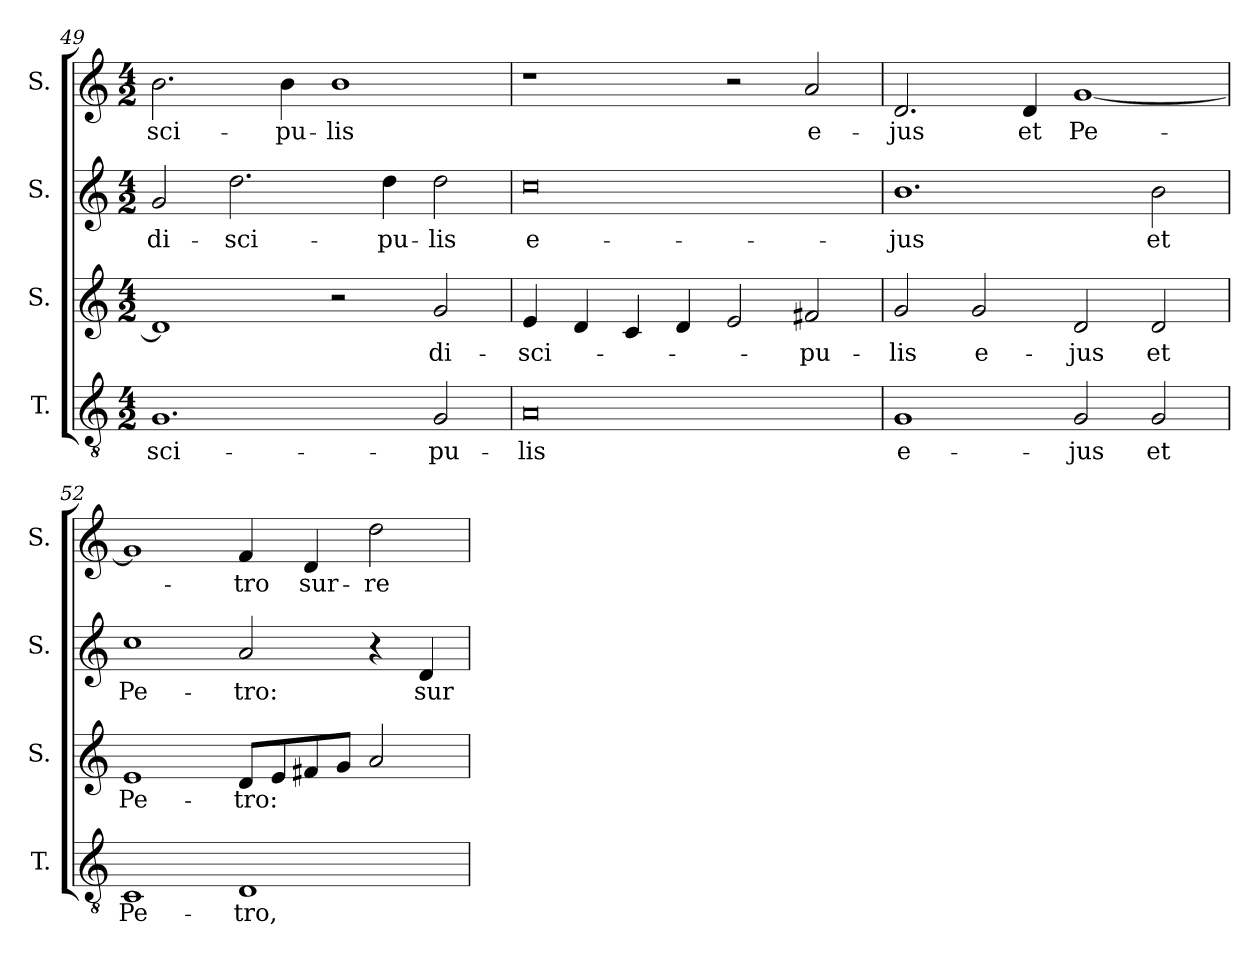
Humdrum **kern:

**kern	**text	**kern	**text	**kern	**text	**kern	**text
*part4	*part4	*part3	*part3	*part2	*part2	*part1	*part1
*staff4	*staff4	*staff3	*staff3	*staff2	*staff2	*staff1	*staff1
*I"T.	*	*I"S.	*	*I"S.	*	*I"S.	*
*I'T.	*	*I'S.	*	*I'S.	*	*I'S.	*
*clefGv2	*	*clefG2	*	*clefG2	*	*clefG2	*
*k[]	*	*k[]	*	*k[]	*	*k[]	*
*C:	*	*C:	*	*C:	*	*C:	*
*M4/2	*	*M4/2	*	*M4/2	*	*M4/2	*
=49	=49	=49	=49	=49	=49	=49	=49
!	!LO:LY:b:color=#000000	!	!	!	!	!	!
!	!	!	!	!	!LO:LY:b:color=#000000	!	!
!	!	!	!	!	!	!	!LO:LY:b:color=#000000
1.Gi	-sci-	1di]	.	2gi/	di-	2.bi\	-sci-
!	!	!	!	!	!LO:LY:b:color=#000000	!	!
.	.	.	.	2.ddi\	-sci-	.	.
!	!	!	!	!	!	!	!LO:LY:b:color=#000000
.	.	.	.	.	.	4bi\	-pu-
!	!	!	!	!	!	!	!LO:LY:b:color=#000000
.	.	2r	.	.	.	1bi	-lis
!	!	!	!	!	!LO:LY:b:color=#000000	!	!
.	.	.	.	4ddi\	-pu-	.	.
!	!LO:LY:b:color=#000000	!	!	!	!	!	!
!	!	!	!LO:LY:b:color=#000000	!	!	!	!
!	!	!	!	!	!LO:LY:b:color=#000000	!	!
2Gi/	-pu-	2gi/	di-	2ddi\	-lis	.	.
=50	=50	=50	=50	=50	=50	=50	=50
!	!LO:LY:b:color=#000000	!	!	!	!	!	!
!	!	!	!LO:LY:b:color=#000000	!	!	!	!
!	!	!	!	!	!LO:LY:b:color=#000000	!	!
0Ai	-lis	4ei/	-sci-	0cci	e-	1r	.
.	.	4di/	.	.	.	.	.
.	.	4ci/	.	.	.	.	.
.	.	4di/	.	.	.	.	.
.	.	2ei/	.	.	.	2r	.
!	!	!	!LO:LY:b:color=#000000	!	!	!	!
!	!	!	!	!	!	!	!LO:LY:b:color=#000000
.	.	2f#Xi/	-pu-	.	.	2ai/	e-
=51	=51	=51	=51	=51	=51	=51	=51
!	!LO:LY:b:color=#000000	!	!	!	!	!	!
!	!	!	!LO:LY:b:color=#000000	!	!	!	!
!	!	!	!	!	!LO:LY:b:color=#000000	!	!
!	!	!	!	!	!	!	!LO:LY:b:color=#000000
1Gi	e-	2gi/	-lis	1.bi	-jus	2.di/	-jus
!	!	!	!LO:LY:b:color=#000000	!	!	!	!
.	.	2gi/	e-	.	.	.	.
!	!	!	!	!	!	!	!LO:LY:b:color=#000000
.	.	.	.	.	.	4di/	et
!	!LO:LY:b:color=#000000	!	!	!	!	!	!
!	!	!	!LO:LY:b:color=#000000	!	!	!	!
!	!	!	!	!	!	!	!LO:LY:b:color=#000000
2Gi/	-jus	2di/	-jus	.	.	[<1gi	Pe-
!	!LO:LY:b:color=#000000	!	!	!	!	!	!
!	!	!	!LO:LY:b:color=#000000	!	!	!	!
!	!	!	!	!	!LO:LY:b:color=#000000	!	!
2Gi/	et	2di/	et	2bi\	et	.	.
!!LO:LB:g=z
=52	=52	=52	=52	=52	=52	=52	=52
!	!LO:LY:b:color=#000000	!	!	!	!	!	!
!	!	!	!LO:LY:b:color=#000000	!	!	!	!
!	!	!	!	!	!LO:LY:b:color=#000000	!	!
1Ci	Pe-	1ei	Pe-	1cci	Pe-	1gi]	.
!	!LO:LY:b:color=#000000	!	!	!	!	!	!
!	!	!	!LO:LY:b:color=#000000	!	!	!	!
!	!	!	!	!	!LO:LY:b:color=#000000	!	!
!	!	!	!	!	!	!	!LO:LY:b:color=#000000
1Di	-tro,	8di/L	-tro:	2ai/	-tro:	4fi/	-tro
.	.	8ei/	.	.	.	.	.
!	!	!	!	!	!	!	!LO:LY:b:color=#000000
.	.	8f#Xi/	.	.	.	4di/	sur-
.	.	8gi/J	.	.	.	.	.
!	!	!	!	!	!	!	!LO:LY:b:color=#000000
.	.	2ai/	.	4r	.	2ddi\	-re-
!	!	!	!	!	!LO:LY:b:color=#000000	!	!
.	.	.	.	4di/	sur-	.	.
=	=	=	=	=	=	=	=
*-	*-	*-	*-	*-	*-	*-	*-
